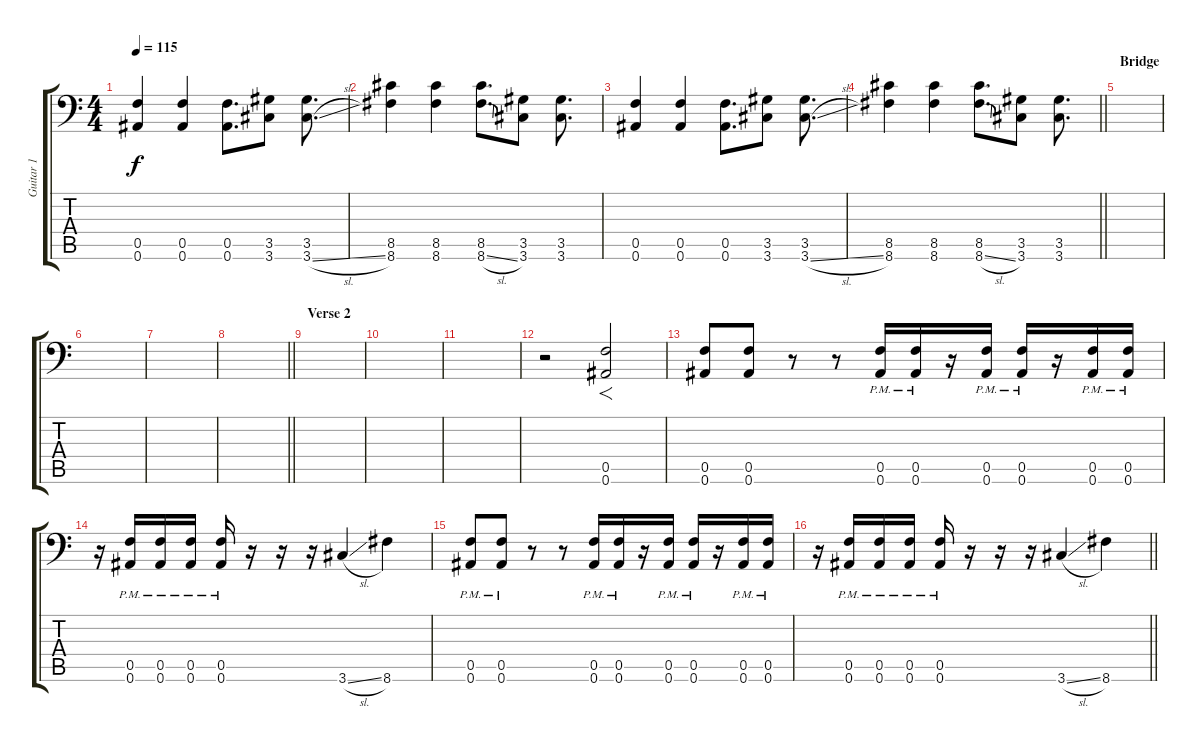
\track ("Guitar 1" "Guitar 1") {instrument distortionguitar}
\staff {score tabs}
\tuning (C4 G3 Eb3 Bb2 F2 Bb1) {hide}
\ts (4 4)
\tempo 115
\clef f4
\ks c
(0.5 0.6).4{dy f} (0.5 0.6).4 (0.5 0.6).8{d} (3.5 3.6).8 (3.5 3.6{sl}).8{d} |
(8.5 8.6).4 (8.5 8.6).4 (8.5 8.6{sl}).8{d} (3.5 3.6).8 (3.5 3.6).8{d} |
(0.5 0.6).4 (0.5 0.6).4 (0.5 0.6).8{d} (3.5 3.6).8 (3.5 3.6{sl}).8{d} |
\barLineRight lightlight
(8.5 8.6).4 (8.5 8.6).4 (8.5 8.6{sl}).8{d} (3.5 3.6).8 (3.5 3.6).8{d} |
\section ("" "Bridge")
|
|
|
\barLineRight lightlight
|
\section ("" "Verse 2")
|
|
|
r.2 (0.5 0.6).2{f} |
(0.5 0.6).8 (0.5 0.6).8 r.8 r.8 (0.5{pm} 0.6{pm}).16 (0.5{pm} 0.6{pm}).16 r.16 (0.5{pm} 0.6{pm}).16 (0.5{pm} 0.6{pm}).16 r.16 (0.5{pm} 0.6{pm}).16 (0.5{pm} 0.6{pm}).16 |
r.16 (0.5{pm} 0.6{pm}).16 (0.5{pm} 0.6{pm}).16 (0.5{pm} 0.6{pm}).16 (0.5{pm} 0.6{pm}).16 r.16 r.16 r.16 3.6{sl}.4 8.6.4 |
(0.5{pm} 0.6{pm}).8 (0.5{pm} 0.6{pm}).8 r.8 r.8 (0.5{pm} 0.6{pm}).16 (0.5{pm} 0.6{pm}).16 r.16 (0.5{pm} 0.6{pm}).16 (0.5{pm} 0.6{pm}).16 r.16 (0.5{pm} 0.6{pm}).16 (0.5{pm} 0.6{pm}).16 |
\barLineRight lightlight
r.16 (0.5{pm} 0.6{pm}).16 (0.5{pm} 0.6{pm}).16 (0.5{pm} 0.6{pm}).16 (0.5{pm} 0.6{pm}).16 r.16 r.16 r.16 3.6{sl}.4 8.6.4
